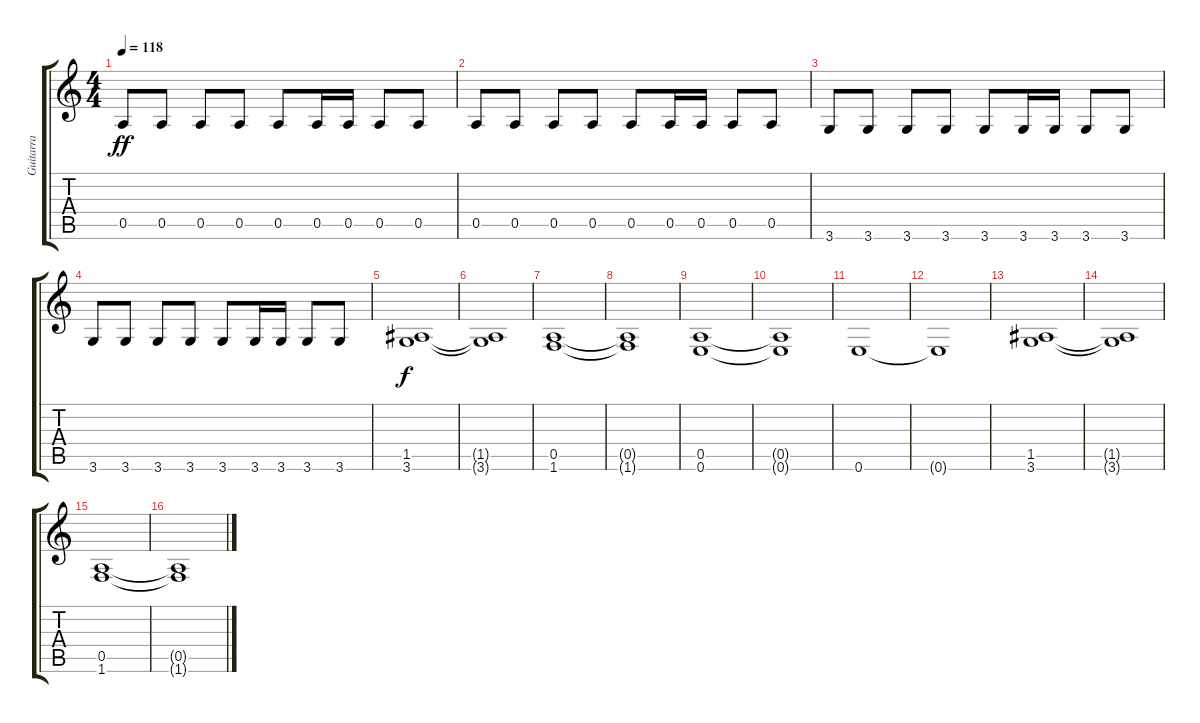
\track ("Guitarra" "Guitarra") {instrument distortionguitar}
\staff {score tabs}
\tuning (E4 B3 G3 D3 A2 E2) {hide}
\ts (4 4)
\tempo 118
\clef g2
\ks c
0.5.8{dy ff} 0.5.8 0.5.8 0.5.8 0.5.8 0.5.16 0.5.16 0.5.8 0.5.8 |
0.5.8 0.5.8 0.5.8 0.5.8 0.5.8 0.5.16 0.5.16 0.5.8 0.5.8 |
3.6.8 3.6.8 3.6.8 3.6.8 3.6.8 3.6.16 3.6.16 3.6.8 3.6.8 |
3.6.8 3.6.8 3.6.8 3.6.8 3.6.8 3.6.16 3.6.16 3.6.8 3.6.8 |
(1.5 3.6).1{dy f} |
(1.5{t} 3.6{t}).1 |
(0.5 1.6).1 |
(0.5{t} 1.6{t}).1 |
(0.5 0.6).1 |
(0.5{t} 0.6{t}).1 |
0.6.1 |
0.6{t}.1 |
(1.5 3.6).1 |
(1.5{t} 3.6{t}).1 |
(0.5 1.6).1 |
(0.5{t} 1.6{t}).1
